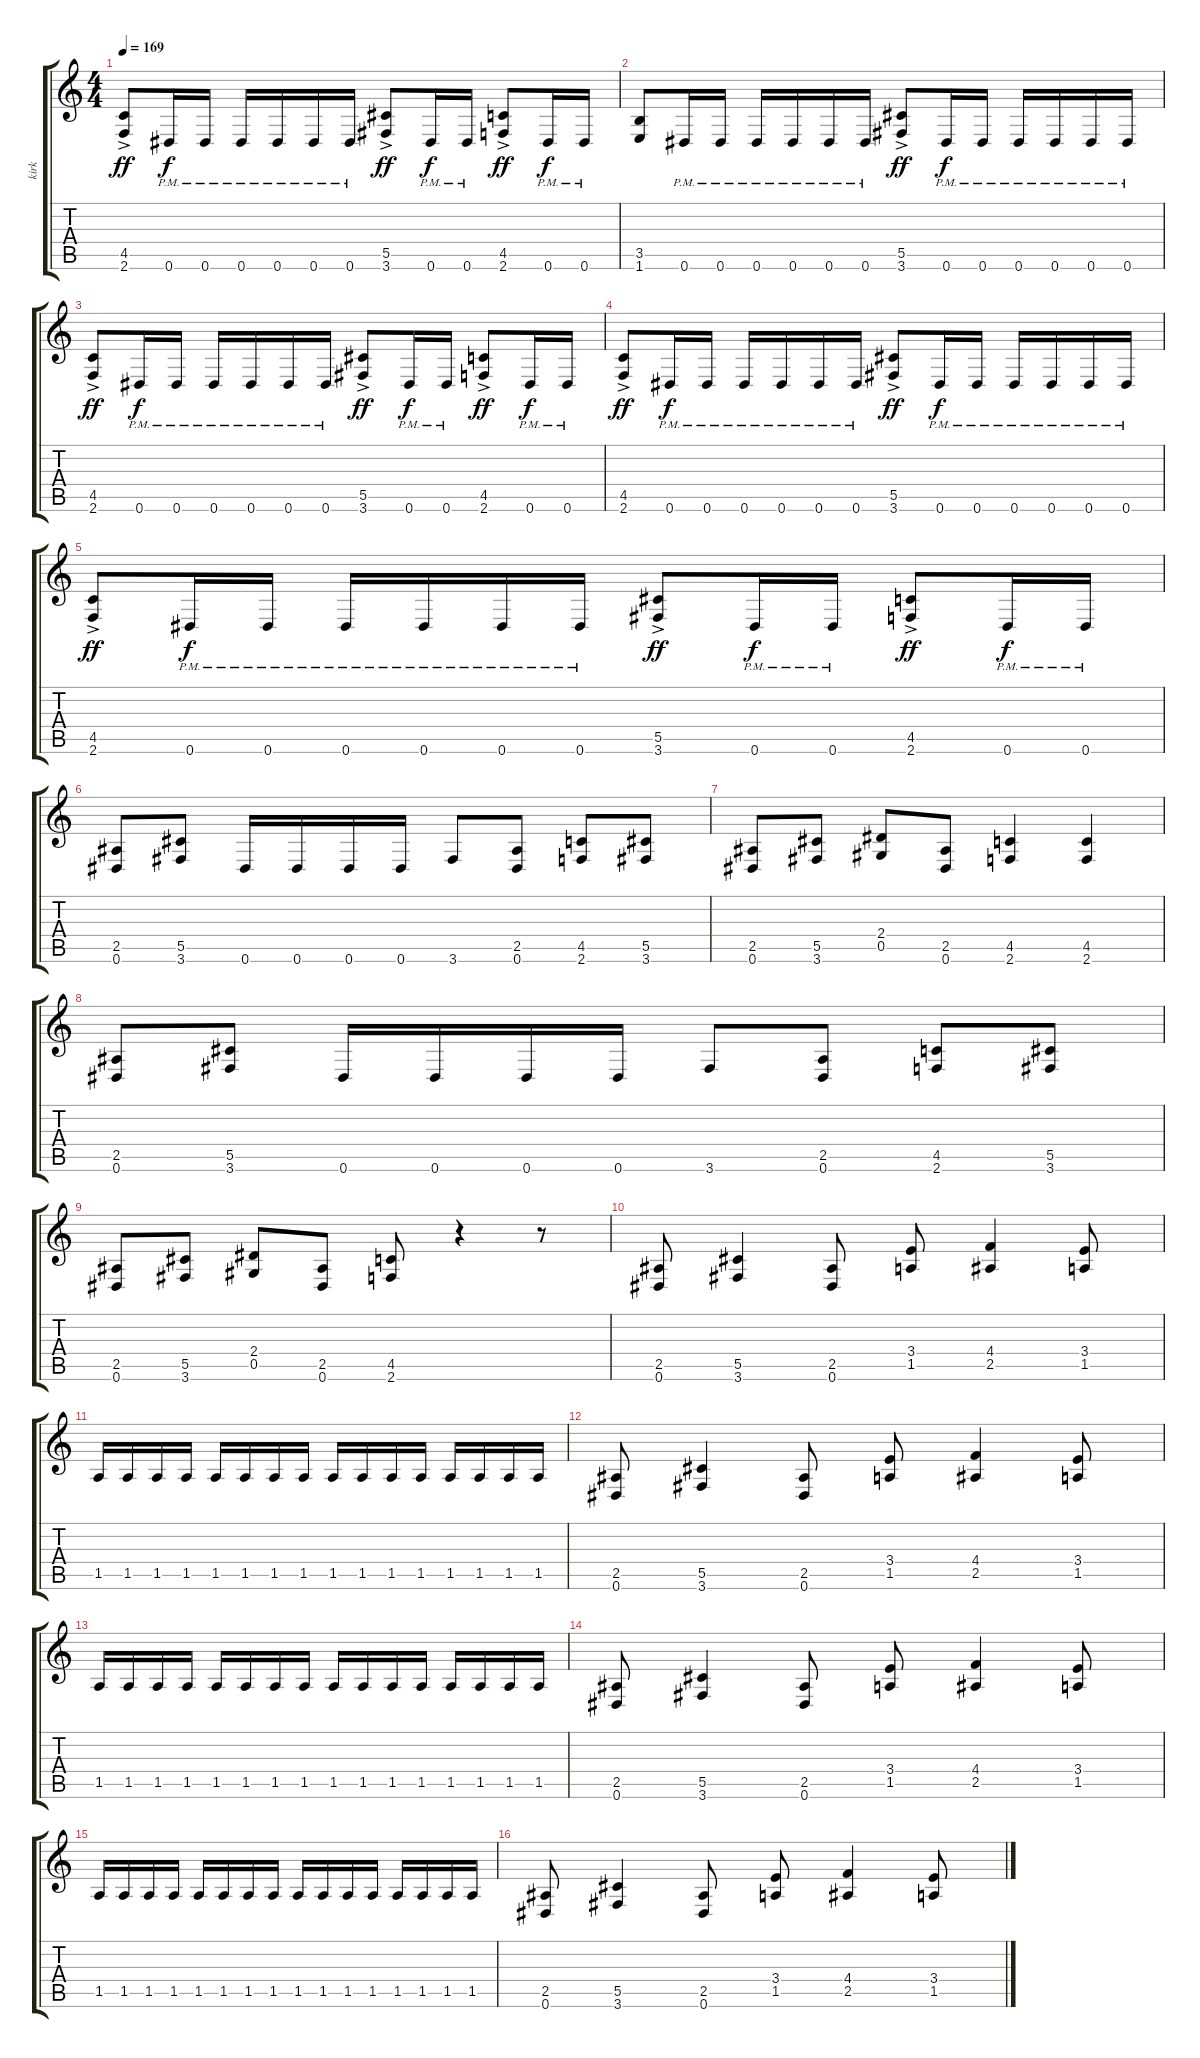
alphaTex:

\track ("kirk" "kirk") {instrument distortionguitar}
\staff {score tabs}
\tuning (Eb4 Bb3 Gb3 Db3 Ab2 Eb2) {hide}
\ts (4 4)
\tempo 169
\clef g2
\ks c
(4.5{ac} 2.6{ac}).8{dy ff} 0.6{pm}.16{dy f} 0.6{pm}.16 0.6{pm}.16 0.6{pm}.16 0.6{pm}.16 0.6{pm}.16 (5.5{ac} 3.6{ac}).8{dy ff} 0.6{pm}.16{dy f} 0.6{pm}.16 (4.5{ac} 2.6{ac}).8{dy ff} 0.6{pm}.16{dy f} 0.6{pm}.16 |
(3.5 1.6).8 0.6{pm}.16 0.6{pm}.16 0.6{pm}.16 0.6{pm}.16 0.6{pm}.16 0.6{pm}.16 (5.5{ac} 3.6{ac}).8{dy ff} 0.6{pm}.16{dy f} 0.6{pm}.16 0.6{pm}.16 0.6{pm}.16 0.6{pm}.16 0.6{pm}.16 |
(4.5{ac} 2.6{ac}).8{dy ff} 0.6{pm}.16{dy f} 0.6{pm}.16 0.6{pm}.16 0.6{pm}.16 0.6{pm}.16 0.6{pm}.16 (5.5{ac} 3.6{ac}).8{dy ff} 0.6{pm}.16{dy f} 0.6{pm}.16 (4.5{ac} 2.6{ac}).8{dy ff} 0.6{pm}.16{dy f} 0.6{pm}.16 |
(4.5{ac} 2.6{ac}).8{dy ff} 0.6{pm}.16{dy f} 0.6{pm}.16 0.6{pm}.16 0.6{pm}.16 0.6{pm}.16 0.6{pm}.16 (5.5{ac} 3.6{ac}).8{dy ff} 0.6{pm}.16{dy f} 0.6{pm}.16 0.6{pm}.16 0.6{pm}.16 0.6{pm}.16 0.6{pm}.16 |
(4.5{ac} 2.6{ac}).8{dy ff} 0.6{pm}.16{dy f} 0.6{pm}.16 0.6{pm}.16 0.6{pm}.16 0.6{pm}.16 0.6{pm}.16 (5.5{ac} 3.6{ac}).8{dy ff} 0.6{pm}.16{dy f} 0.6{pm}.16 (4.5{ac} 2.6{ac}).8{dy ff} 0.6{pm}.16{dy f} 0.6{pm}.16 |
(2.5 0.6).8 (5.5 3.6).8 0.6.16 0.6.16 0.6.16 0.6.16 3.6.8 (2.5 0.6).8 (4.5 2.6).8 (5.5 3.6).8 |
(2.5 0.6).8 (5.5 3.6).8 (2.4 0.5).8 (2.5 0.6).8 (4.5 2.6).4 (4.5 2.6).4 |
(2.5 0.6).8 (5.5 3.6).8 0.6.16 0.6.16 0.6.16 0.6.16 3.6.8 (2.5 0.6).8 (4.5 2.6).8 (5.5 3.6).8 |
(2.5 0.6).8 (5.5 3.6).8 (2.4 0.5).8 (2.5 0.6).8 (4.5 2.6).8 r.4 r.8 |
(2.5 0.6).8 (5.5 3.6).4 (2.5 0.6).8 (3.4 1.5).8 (4.4 2.5).4 (3.4 1.5).8 |
1.5.16 1.5.16 1.5.16 1.5.16 1.5.16 1.5.16 1.5.16 1.5.16 1.5.16 1.5.16 1.5.16 1.5.16 1.5.16 1.5.16 1.5.16 1.5.16 |
(2.5 0.6).8 (5.5 3.6).4 (2.5 0.6).8 (3.4 1.5).8 (4.4 2.5).4 (3.4 1.5).8 |
1.5.16 1.5.16 1.5.16 1.5.16 1.5.16 1.5.16 1.5.16 1.5.16 1.5.16 1.5.16 1.5.16 1.5.16 1.5.16 1.5.16 1.5.16 1.5.16 |
(2.5 0.6).8 (5.5 3.6).4 (2.5 0.6).8 (3.4 1.5).8 (4.4 2.5).4 (3.4 1.5).8 |
1.5.16 1.5.16 1.5.16 1.5.16 1.5.16 1.5.16 1.5.16 1.5.16 1.5.16 1.5.16 1.5.16 1.5.16 1.5.16 1.5.16 1.5.16 1.5.16 |
(2.5 0.6).8 (5.5 3.6).4 (2.5 0.6).8 (3.4 1.5).8 (4.4 2.5).4 (3.4 1.5).8
